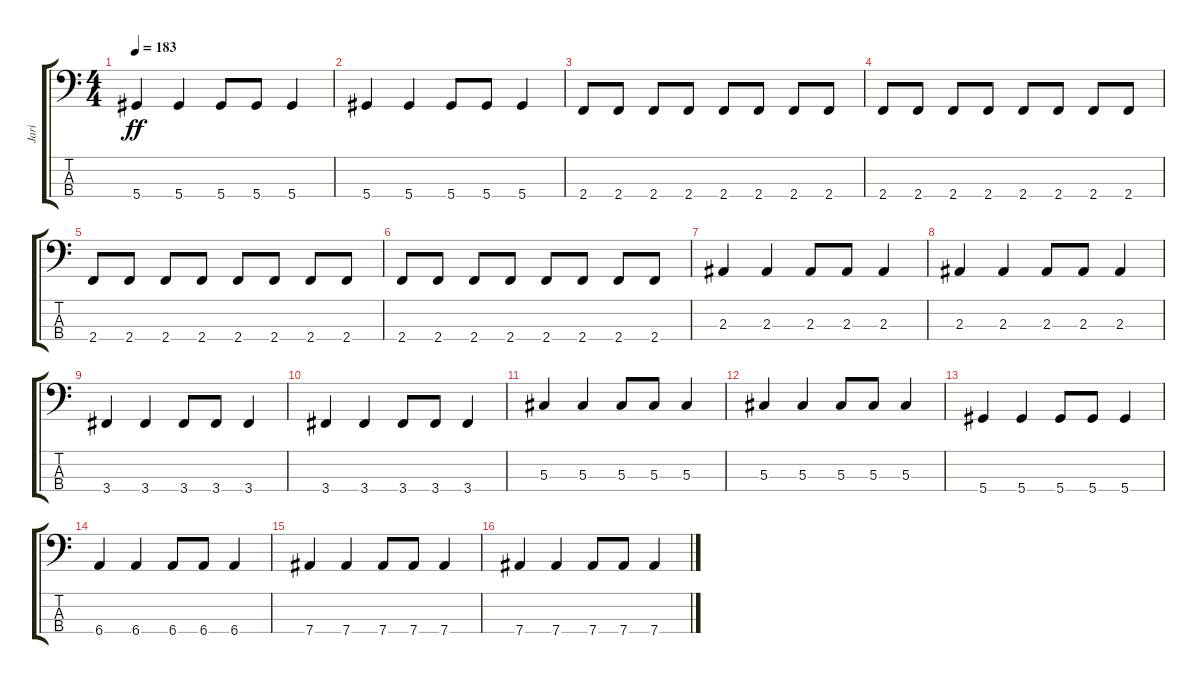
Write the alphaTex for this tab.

\track ("Jari" "Jari") {instrument electricbassfinger}
\staff {score tabs}
\tuning (Gb2 Db2 Ab1 Eb1) {hide}
\ts (4 4)
\tempo 183
\clef f4
\ks c
5.4.4{dy ff} 5.4.4 5.4.8 5.4.8 5.4.4 |
5.4.4 5.4.4 5.4.8 5.4.8 5.4.4 |
2.4.8 2.4.8 2.4.8 2.4.8 2.4.8 2.4.8 2.4.8 2.4.8 |
2.4.8 2.4.8 2.4.8 2.4.8 2.4.8 2.4.8 2.4.8 2.4.8 |
2.4.8 2.4.8 2.4.8 2.4.8 2.4.8 2.4.8 2.4.8 2.4.8 |
2.4.8 2.4.8 2.4.8 2.4.8 2.4.8 2.4.8 2.4.8 2.4.8 |
2.3.4 2.3.4 2.3.8 2.3.8 2.3.4 |
2.3.4 2.3.4 2.3.8 2.3.8 2.3.4 |
3.4.4 3.4.4 3.4.8 3.4.8 3.4.4 |
3.4.4 3.4.4 3.4.8 3.4.8 3.4.4 |
5.3.4 5.3.4 5.3.8 5.3.8 5.3.4 |
5.3.4 5.3.4 5.3.8 5.3.8 5.3.4 |
5.4.4 5.4.4 5.4.8 5.4.8 5.4.4 |
6.4.4 6.4.4 6.4.8 6.4.8 6.4.4 |
7.4.4 7.4.4 7.4.8 7.4.8 7.4.4 |
7.4.4 7.4.4 7.4.8 7.4.8 7.4.4
